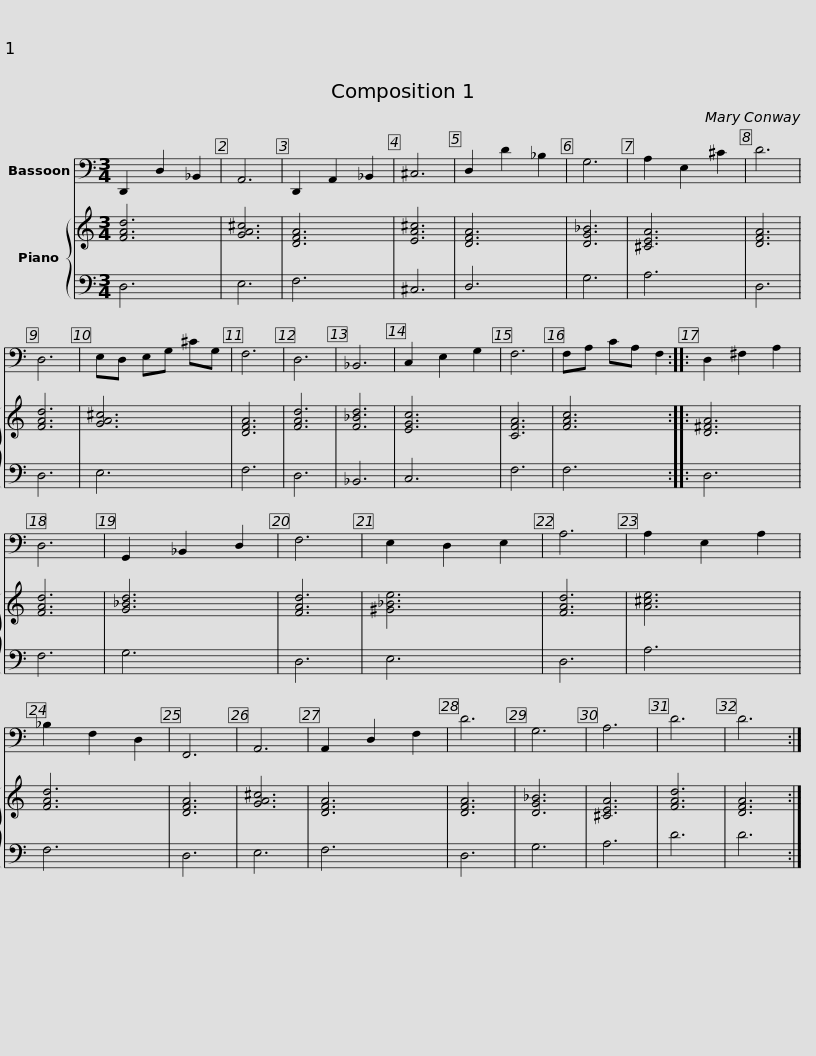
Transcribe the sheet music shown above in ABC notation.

X:1
%%score 1 { 2 | 3 }
L:1/8
M:3/4
I:linebreak $
K:C
V:1 bass
V:2 treble
V:3 bass
V:1
 D,,2 D,2 _B,,2 | A,,6 | D,,2 A,,2 _B,,2 | ^C,6 | D,2 D2 _B,2 | %5
 G,6 | A,2 E,2 ^C2 | D6 | D,6 | E,D, E,G, ^CG, | %10
 F,6 |$ D,6 | _B,,6 | C,2 E,2 G,2 | F,6 | %15
 F,A, CA, F,2 :: D,2 ^F,2 A,2 | D,6 | G,,2 _B,,2 D,2 | F,6 | %20
 E,2 D,2 E,2 | A,6 | A,2 E,2 A,2 |$ _B,2 F,2 D,2 | F,,6 | %25
 A,,6 | A,,2 D,2 F,2 | D6 | G,6 | A,6 | %30
 D6 | D6 :| %32
V:2
 [FAd]6 | [GA^c]6 | [DFA]6 | [EA^c]6 | [DFA]6 | %5
 [DG_B]6 | [^CEA]6 | [DFA]6 | [FAd]6 | [GA^c]6 | %10
 [DFA]6 |$ [FAd]6 | [F_Bd]6 | [EGc]6 | [CFA]6 | %15
 [FAc]6 :: [D^FA]6 | [FAd]6 | [G_Bd]6 | [FAd]6 | %20
 [^G_Be]6 | [FAd]6 | [A^ce]6 |$ [FAd]6 | [DFA]6 | %25
 [GA^c]6 | [DFA]6 | [DFA]6 | [DG_B]6 | [^CEA]6 | %30
 [FAd]6 | [DFA]6 :| %32
V:3
 D,6 | E,6 | F,6 | ^C,6 | D,6 | %5
 G,6 | A,6 | D,6 | D,6 | E,6 | %10
 F,6 |$ D,6 | _B,,6 | C,6 | F,6 | %15
 F,6 :: D,6 | F,6 | G,6 | D,6 | %20
 E,6 | D,6 | A,6 |$ F,6 | D,6 | %25
 E,6 | F,6 | D,6 | G,6 | A,6 | %30
 D6 | D6 :| %32
